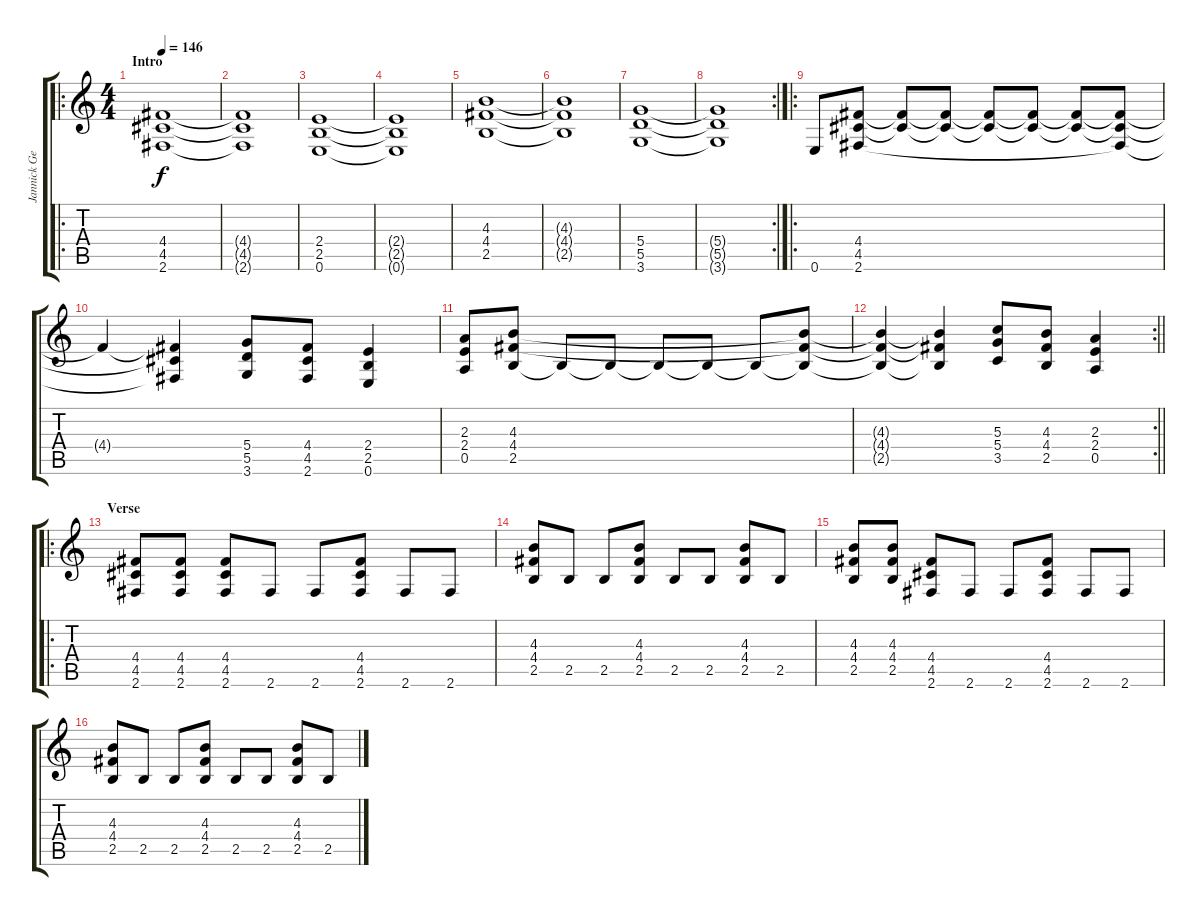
\track ("Jannick Gers" "Jannick Ge") {instrument distortionguitar}
\staff {score tabs}
\tuning (E4 B3 G3 D3 A2 E2) {hide}
\ro
\ts (4 4)
\section ("" "Intro")
\tempo 146
\clef g2
\ks c
(4.4 4.5 2.6).1{dy f instrument distortionguitar} |
(4.4{t} 4.5{t} 2.6{t}).1 |
(2.4 2.5 0.6).1 |
(2.4{t} 2.5{t} 0.6{t}).1 |
(4.3 4.4 2.5).1 |
(4.3{t} 4.4{t} 2.5{t}).1 |
(5.4 5.5 3.6).1 |
\rc 2
(5.4{t} 5.5{t} 3.6{t}).1 |
\ro
0.6.8 (4.4 4.5 2.6).8 (4.4{t} 4.5{t}).8 (4.4{t} 4.5{t}).8 (4.4{t} 4.5{t}).8 (4.4{t} 4.5{t}).8 (4.4{t} 4.5{t}).8 (4.4{t} 4.5{t} 2.6{t}).8 |
4.4{t}.4 (4.4{t} 4.5{t} 2.6{t}).4 (5.4 5.5 3.6).8 (4.4 4.5 2.6).8 (2.4 2.5 0.6).4 |
(2.3 2.4 0.5).8 (4.3 4.4 2.5).8 2.5{t}.8 2.5{t}.8 2.5{t}.8 2.5{t}.8 2.5{t}.8 (4.3{t} 4.4{t} 2.5{t}).8 |
\rc 2
\barLineRight lightlight
(4.3{t} 4.4{t} 2.5{t}).4 (4.3{t} 4.4{t} 2.5{t}).4 (5.3 5.4 3.5).8 (4.3 4.4 2.5).8 (2.3 2.4 0.5).4 |
\ro
\section ("" "Verse")
(4.4 4.5 2.6).8 (4.4 4.5 2.6).8 (4.4 4.5 2.6).8 2.6.8 2.6.8 (4.4 4.5 2.6).8 2.6.8 2.6.8 |
(4.3 4.4 2.5).8 2.5.8 2.5.8 (4.3 4.4 2.5).8 2.5.8 2.5.8 (4.3 4.4 2.5).8 2.5.8 |
(4.3 4.4 2.5).8 (4.3 4.4 2.5).8 (4.4 4.5 2.6).8 2.6.8 2.6.8 (4.4 4.5 2.6).8 2.6.8 2.6.8 |
(4.3 4.4 2.5).8 2.5.8 2.5.8 (4.3 4.4 2.5).8 2.5.8 2.5.8 (4.3 4.4 2.5).8 2.5.8
